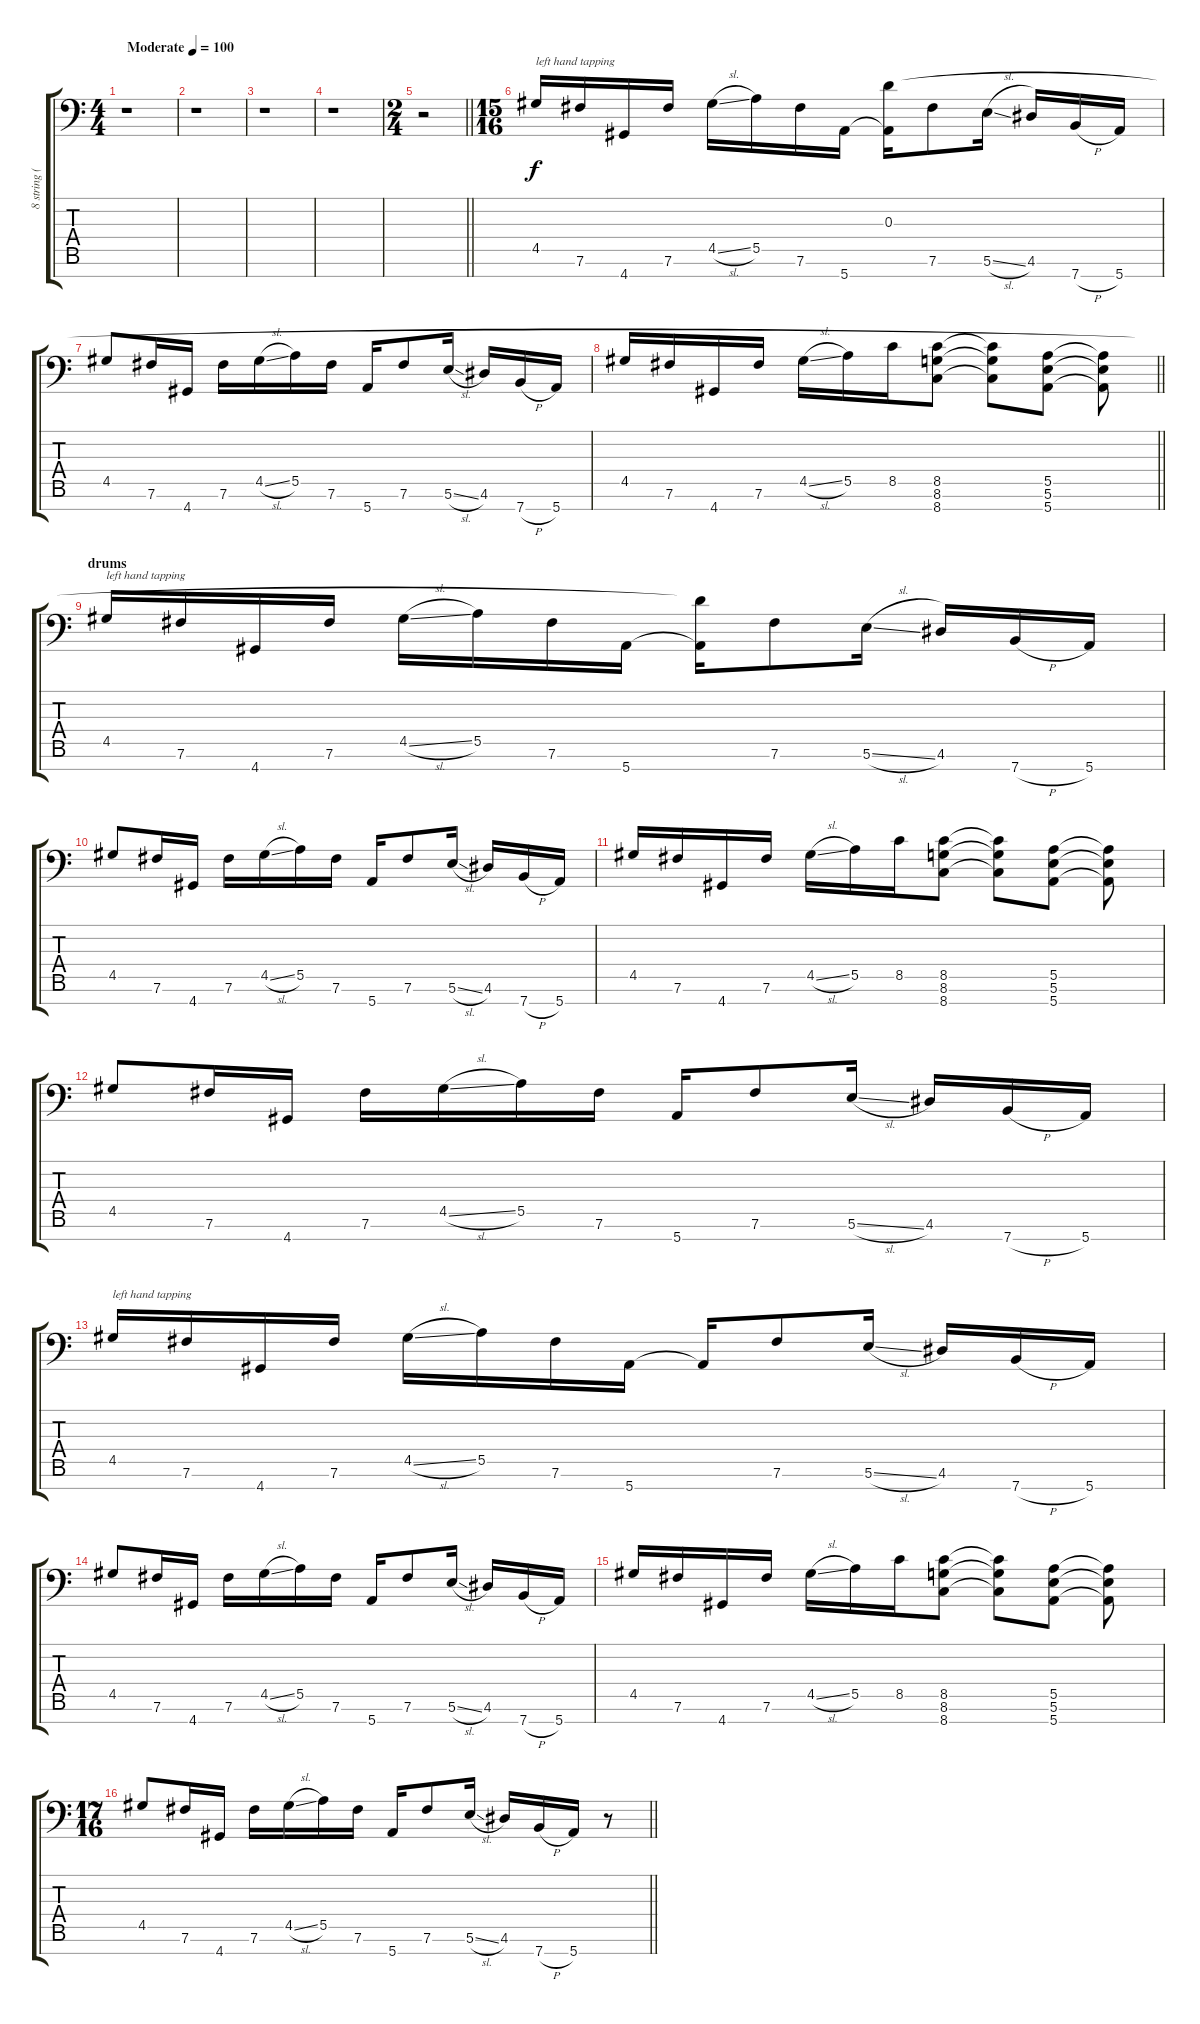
\track ("8 string (low 7)" "8 string (") {instrument acousticguitarsteel}
\staff {score tabs}
\tuning (B3 G3 D3 A2 E2 B1 E1) {hide}
\ts (4 4)
\tempo (100 "Moderate")
\clef f4
\ks c
r.1{dy f instrument acousticguitarsteel} |
r.1 |
r.1 |
r.1 |
\ts (2 4)
\barLineRight lightlight
r.2 |
\ts (15 16)
4.5.16{txt "left hand tapping"} 7.6.16 4.7.16 7.6.16 4.5{sl}.16 5.5.16 7.6.16 5.7.16 (0.3 5.7{t}).16 7.6.8 5.6{sl}.16 4.6.16 7.7{h}.16 5.7.16 |
4.5.8 7.6.16 4.7.16 7.6.16 4.5{sl}.16 5.5.16 7.6.16 5.7.16 7.6.8 5.6{sl}.16 4.6.16 7.7{h}.16 5.7.16 |
\barLineRight lightlight
4.5.16 7.6.16 4.7.16 7.6.16 4.5{sl}.16 5.5.16 8.5.16 (8.5 8.6 8.7).8 (8.5{t} 8.6{t} 8.7{t}).8 (5.5 5.6 5.7).8 (5.5{t} 5.6{t} 5.7{t}).8 |
\section ("" "drums")
4.5.16{txt "left hand tapping"} 7.6.16 4.7.16 7.6.16 4.5{sl}.16 5.5.16 7.6.16 5.7.16 (0.3{t} 5.7{t}).16 7.6.8 5.6{sl}.16 4.6.16 7.7{h}.16 5.7.16 |
4.5.8 7.6.16 4.7.16 7.6.16 4.5{sl}.16 5.5.16 7.6.16 5.7.16 7.6.8 5.6{sl}.16 4.6.16 7.7{h}.16 5.7.16 |
4.5.16 7.6.16 4.7.16 7.6.16 4.5{sl}.16 5.5.16 8.5.16 (8.5 8.6 8.7).8 (8.5{t} 8.6{t} 8.7{t}).8 (5.5 5.6 5.7).8 (5.5{t} 5.6{t} 5.7{t}).8 |
4.5.8 7.6.16 4.7.16 7.6.16 4.5{sl}.16 5.5.16 7.6.16 5.7.16 7.6.8 5.6{sl}.16 4.6.16 7.7{h}.16 5.7.16 |
4.5.16{txt "left hand tapping"} 7.6.16 4.7.16 7.6.16 4.5{sl}.16 5.5.16 7.6.16 5.7.16 5.7{t}.16 7.6.8 5.6{sl}.16 4.6.16 7.7{h}.16 5.7.16 |
4.5.8 7.6.16 4.7.16 7.6.16 4.5{sl}.16 5.5.16 7.6.16 5.7.16 7.6.8 5.6{sl}.16 4.6.16 7.7{h}.16 5.7.16 |
4.5.16 7.6.16 4.7.16 7.6.16 4.5{sl}.16 5.5.16 8.5.16 (8.5 8.6 8.7).8 (8.5{t} 8.6{t} 8.7{t}).8 (5.5 5.6 5.7).8 (5.5{t} 5.6{t} 5.7{t}).8 |
\ts (17 16)
\barLineRight lightlight
4.5.8 7.6.16 4.7.16 7.6.16 4.5{sl}.16 5.5.16 7.6.16 5.7.16 7.6.8 5.6{sl}.16 4.6.16 7.7{h}.16 5.7.16 r.8
